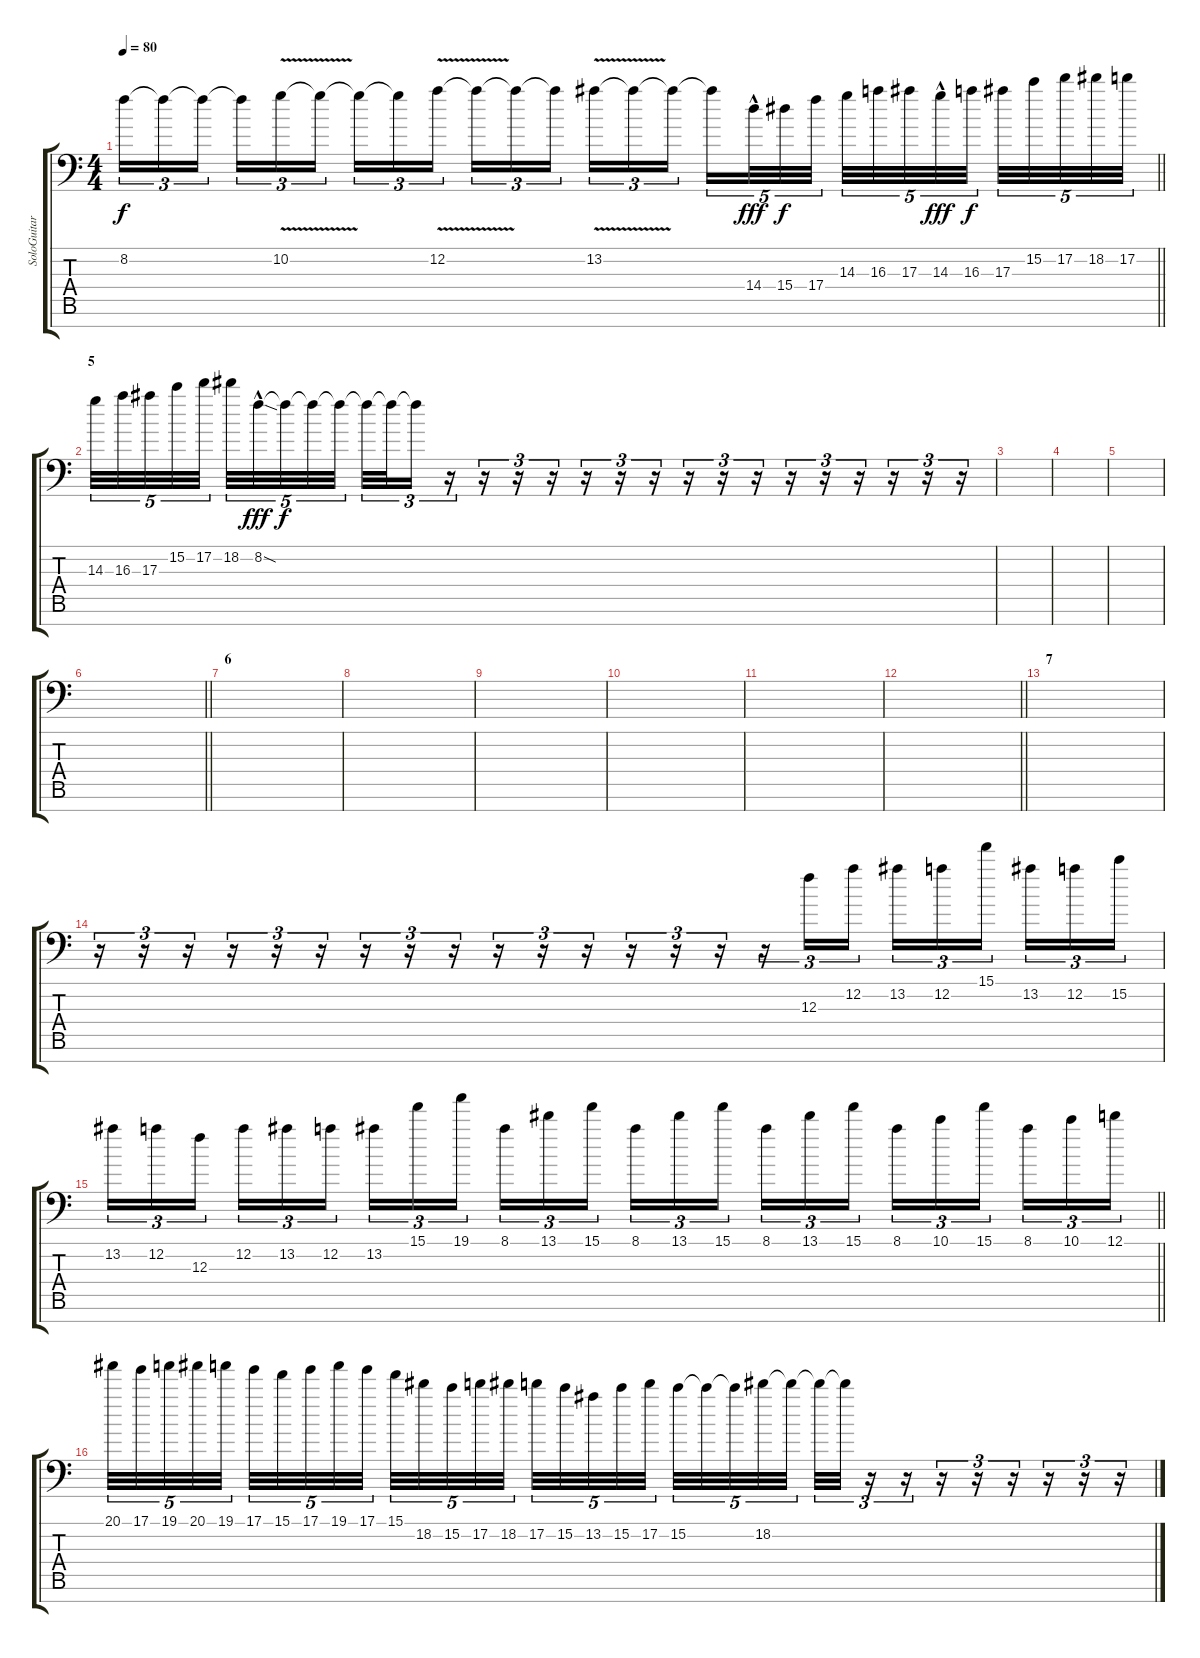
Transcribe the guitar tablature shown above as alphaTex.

\track ("SoloGuitarTERCIA" "SoloGuitar") {instrument distortionguitar}
\staff {score tabs}
\tuning (D4 A3 F3 C3 G2 D2 G1) {hide}
\ts (4 4)
\tempo 80
\clef f4
\barLineRight lightlight
\ks c
8.2{t}.16{tu (3 2) dy f} 8.2{t}.16{tu (3 2)} 8.2{t}.16{tu (3 2) beam splitsecondary} 8.2{t}.16{tu (3 2)} 10.2{v}.16{tu (3 2)} 10.2{t}.16{tu (3 2)} 10.2{t}.16{tu (3 2)} 10.2{t}.16{tu (3 2)} 12.2{v}.16{tu (3 2) beam splitsecondary} 12.2{t}.16{tu (3 2)} 12.2{t}.16{tu (3 2)} 12.2{t}.16{tu (3 2)} 13.2{v}.16{tu (3 2)} 13.2{t}.16{tu (3 2)} 13.2{t}.16{tu (3 2) beam splitsecondary} 13.2{t}.16{tu (5 4)} 14.4{hac}.32{tu (5 4) dy fff} 15.4.32{tu (5 4) dy f} 17.4.32{tu (5 4)} 14.3.32{tu (5 4)} 16.3.32{tu (5 4)} 17.3.32{tu (5 4)} 14.3{hac}.32{tu (5 4) dy fff} 16.3.32{tu (5 4) dy f beam splitsecondary} 17.3.32{tu (5 4)} 15.2.32{tu (5 4)} 17.2.32{tu (5 4)} 18.2.32{tu (5 4)} 17.2.32{tu (5 4)} |
\section ("" "5")
14.3.32{tu (5 4)} 16.3.32{tu (5 4)} 17.3.32{tu (5 4)} 15.2.32{tu (5 4)} 17.2.32{tu (5 4) beam splitsecondary} 18.2.32{tu (5 4)} 8.2{sod hac}.32{tu (5 4) dy fff} 8.2{t}.32{tu (5 4) dy f} 8.2{t}.32{tu (5 4)} 8.2{t}.32{tu (5 4)} 8.2{t}.32{tu (3 2)} 8.2{t}.32{tu (3 2)} 8.2{t}.16{tu (3 2)} r.16{tu (3 2)} r.16{tu (3 2)} r.16{tu (3 2)} r.16{tu (3 2)} r.16{tu (3 2)} r.16{tu (3 2)} r.16{tu (3 2)} r.16{tu (3 2)} r.16{tu (3 2)} r.16{tu (3 2)} r.16{tu (3 2)} r.16{tu (3 2)} r.16{tu (3 2)} r.16{tu (3 2)} r.16{tu (3 2)} r.16{tu (3 2)} |
|
|
|
\barLineRight lightlight
|
\section ("" "6")
|
|
|
|
|
\barLineRight lightlight
|
\section ("" "7")
|
r.16{tu (3 2)} r.16{tu (3 2)} r.16{tu (3 2)} r.16{tu (3 2)} r.16{tu (3 2)} r.16{tu (3 2)} r.16{tu (3 2)} r.16{tu (3 2)} r.16{tu (3 2)} r.16{tu (3 2)} r.16{tu (3 2)} r.16{tu (3 2)} r.16{tu (3 2)} r.16{tu (3 2)} r.16{tu (3 2)} r.16{tu (3 2)} 12.3.16{tu (3 2)} 12.2.16{tu (3 2)} 13.2.16{tu (3 2)} 12.2.16{tu (3 2)} 15.1.16{tu (3 2) beam splitsecondary} 13.2.16{tu (3 2)} 12.2.16{tu (3 2)} 15.2.16{tu (3 2)} |
\barLineRight lightlight
13.2.16{tu (3 2)} 12.2.16{tu (3 2)} 12.3.16{tu (3 2) beam splitsecondary} 12.2.16{tu (3 2)} 13.2.16{tu (3 2)} 12.2.16{tu (3 2)} 13.2.16{tu (3 2)} 15.1.16{tu (3 2)} 19.1.16{tu (3 2) instrument distortionguitar beam splitsecondary} 8.1.16{tu (3 2)} 13.1.16{tu (3 2)} 15.1.16{tu (3 2)} 8.1.16{tu (3 2)} 13.1.16{tu (3 2)} 15.1.16{tu (3 2) beam splitsecondary} 8.1.16{tu (3 2)} 13.1.16{tu (3 2)} 15.1.16{tu (3 2)} 8.1.16{tu (3 2)} 10.1.16{tu (3 2)} 15.1.16{tu (3 2) beam splitsecondary} 8.1.16{tu (3 2)} 10.1.16{tu (3 2)} 12.1.16{tu (3 2)} |
20.1.32{tu (5 4)} 17.1.32{tu (5 4)} 19.1.32{tu (5 4)} 20.1.32{tu (5 4)} 19.1.32{tu (5 4) beam splitsecondary} 17.1.32{tu (5 4)} 15.1.32{tu (5 4)} 17.1.32{tu (5 4)} 19.1.32{tu (5 4)} 17.1.32{tu (5 4)} 15.1.32{tu (5 4)} 18.2.32{tu (5 4)} 15.2.32{tu (5 4)} 17.2.32{tu (5 4)} 18.2.32{tu (5 4) beam splitsecondary} 17.2.32{tu (5 4)} 15.2.32{tu (5 4)} 13.2.32{tu (5 4)} 15.2.32{tu (5 4)} 17.2.32{tu (5 4)} 15.2.32{tu (5 4)} 15.2{t}.32{tu (5 4)} 15.2{t}.32{tu (5 4)} 18.2.32{tu (5 4)} 18.2{t}.32{tu (5 4) beam splitsecondary} 18.2{t}.32{tu (3 2)} 18.2{t}.32{tu (3 2)} r.16{tu (3 2)} r.16{tu (3 2)} r.16{tu (3 2)} r.16{tu (3 2)} r.16{tu (3 2)} r.16{tu (3 2)} r.16{tu (3 2)} r.16{tu (3 2)}
